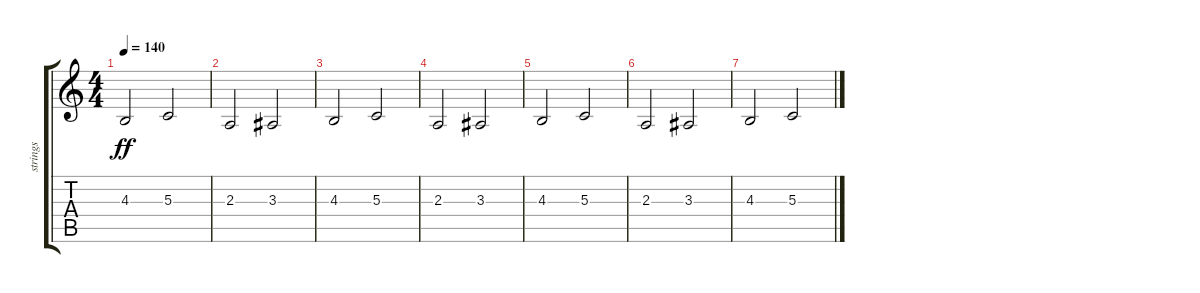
\track ("strings" "strings") {instrument synthstrings1}
\staff {score tabs}
\tuning (E4 B3 G3 D3 A2 E2) {hide}
\ts (4 4)
\tempo 140
\clef g2
\ks c
4.3.2{dy ff} 5.3.2 |
2.3.2 3.3.2 |
4.3.2 5.3.2 |
2.3.2 3.3.2 |
4.3.2 5.3.2 |
2.3.2 3.3.2 |
4.3.2 5.3.2
